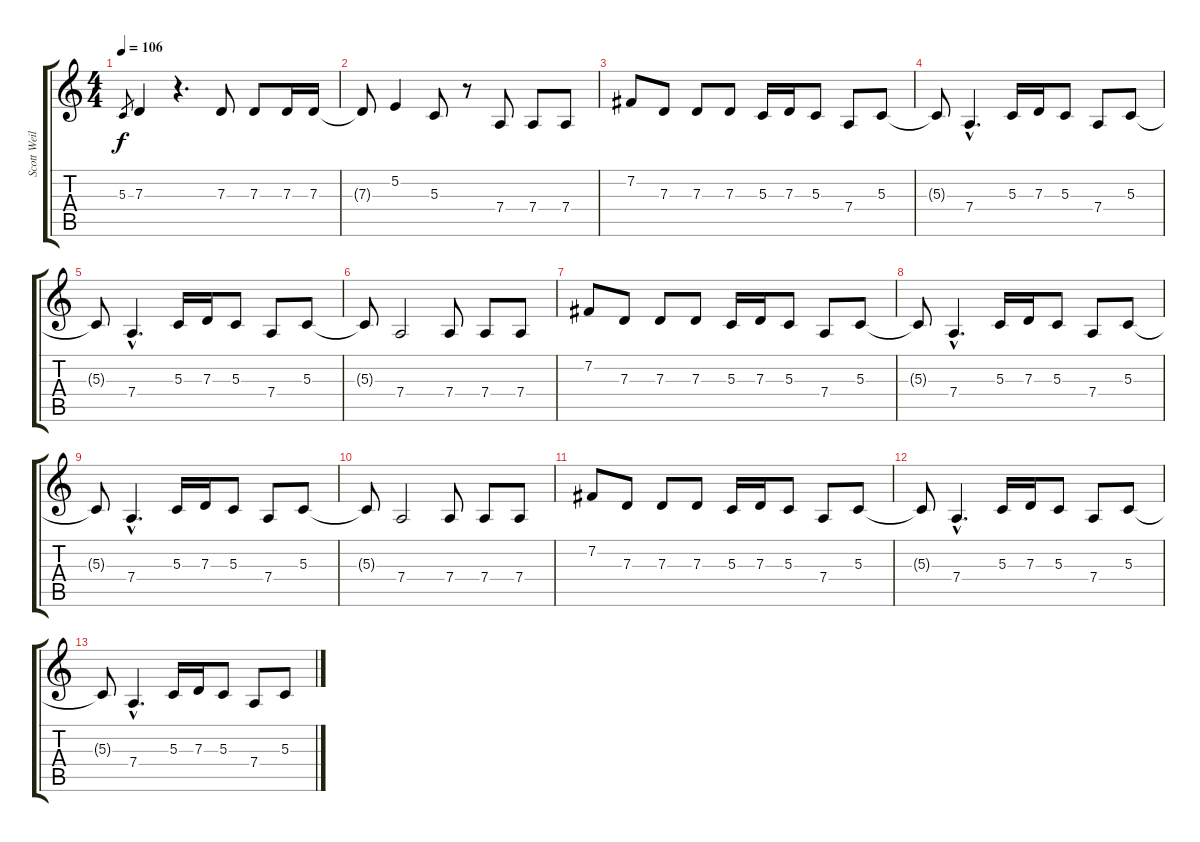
\track ("Scott Weiland" "Scott Weil") {instrument synthvoice}
\staff {score tabs}
\tuning (E4 B3 G3 D3 A2 E2) {hide}
\ts (4 4)
\tempo 106
\clef g2
\ks c
5.3.8{gr dy f} 7.3.4 r.4{d} 7.3.8 7.3.8 7.3.16 7.3.16 |
7.3{t}.8 5.2.4 5.3.8 r.8 7.4.8 7.4.8 7.4.8 |
7.2.8 7.3.8 7.3.8 7.3.8 5.3.16 7.3.16 5.3.8 7.4.8 5.3.8 |
5.3{t}.8 7.4{hac}.4{d} 5.3.16 7.3.16 5.3.8 7.4.8 5.3.8 |
5.3{t}.8 7.4{hac}.4{d} 5.3.16 7.3.16 5.3.8 7.4.8 5.3.8 |
5.3{t}.8 7.4.2 7.4.8 7.4.8 7.4.8 |
7.2.8 7.3.8 7.3.8 7.3.8 5.3.16 7.3.16 5.3.8 7.4.8 5.3.8 |
5.3{t}.8 7.4{hac}.4{d} 5.3.16 7.3.16 5.3.8 7.4.8 5.3.8 |
5.3{t}.8{volume 0} 7.4{hac}.4{d} 5.3.16 7.3.16 5.3.8 7.4.8 5.3.8 |
5.3{t}.8 7.4.2 7.4.8 7.4.8 7.4.8 |
7.2.8 7.3.8 7.3.8 7.3.8 5.3.16 7.3.16 5.3.8 7.4.8 5.3.8 |
5.3{t}.8 7.4{hac}.4{d} 5.3.16 7.3.16 5.3.8 7.4.8 5.3.8 |
5.3{t}.8 7.4{hac}.4{d} 5.3.16 7.3.16 5.3.8 7.4.8 5.3.8
